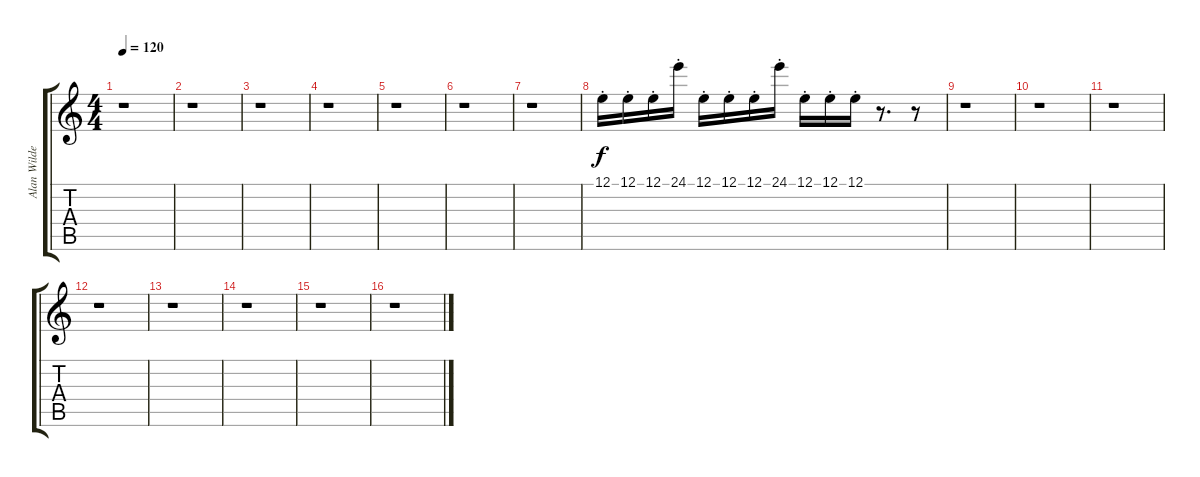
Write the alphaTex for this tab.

\track ("Alan Wilder - Synth " "Alan Wilde") {instrument stringensemble1}
\staff {score tabs}
\tuning (E4 B3 G3 D3 A2 E2) {hide}
\ts (4 4)
\tempo 120
\clef g2
\ks c
r.1{dy f} |
r.1 |
r.1 |
r.1 |
r.1 |
r.1 |
r.1 |
12.1{st}.16 12.1{st}.16 12.1{st}.16 24.1{st}.16 12.1{st}.16 12.1{st}.16 12.1{st}.16 24.1{st}.16 12.1{st}.16 12.1{st}.16 12.1{st}.16 r.8{d} r.8 |
r.1 |
r.1 |
r.1 |
r.1 |
r.1 |
r.1 |
r.1 |
r.1
